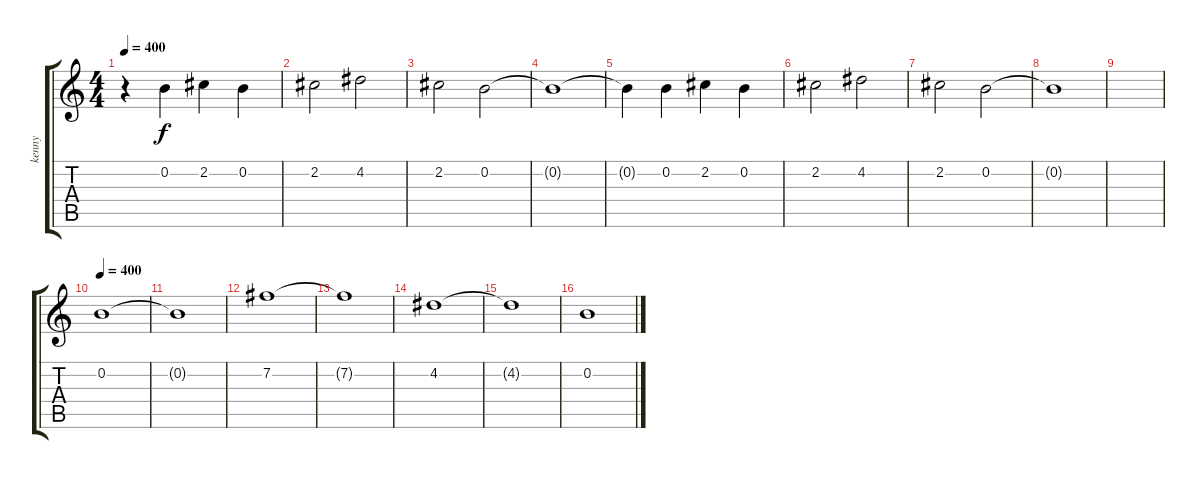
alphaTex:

\track ("kenny" "kenny") {instrument electricguitarjazz}
\staff {score tabs}
\tuning (E4 B3 G3 D3 A2 E2) {hide}
\ts (4 4)
\tempo 400
\clef g2
\ks c
r.4{dy f} 0.2.4 2.2.4 0.2.4 |
2.2.2 4.2.2 |
2.2.2 0.2.2 |
0.2{t}.1 |
0.2{t}.4 0.2.4 2.2.4 0.2.4 |
2.2.2 4.2.2 |
2.2.2 0.2.2 |
0.2{t}.1 |
|
\tempo 400
0.2.1 |
0.2{t}.1 |
7.2.1 |
7.2{t}.1 |
4.2.1 |
4.2{t}.1 |
0.2.1
